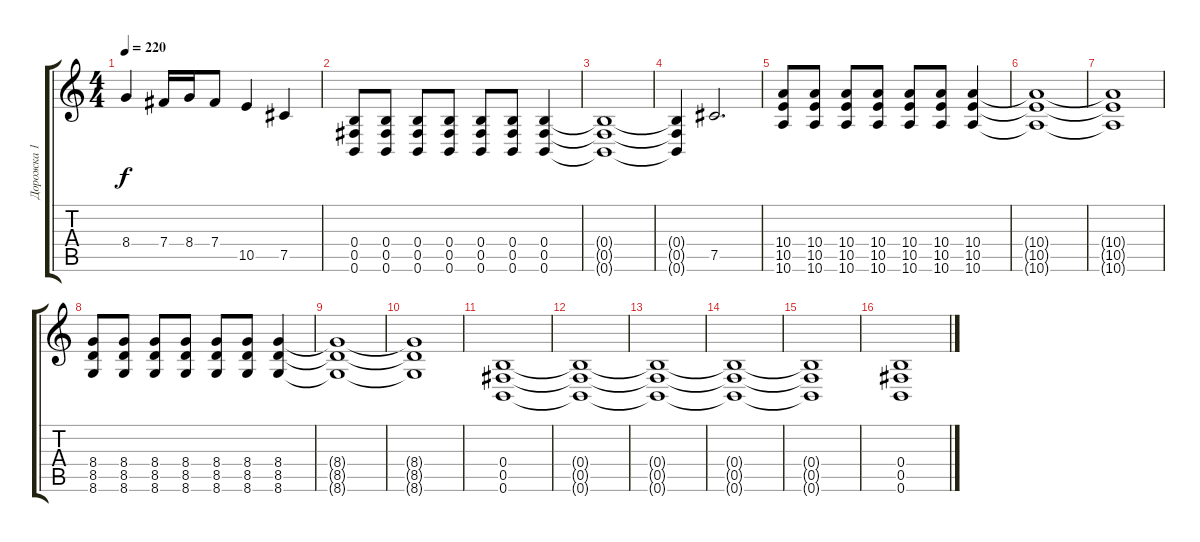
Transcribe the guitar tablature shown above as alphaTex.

\track ("Дорожка 1" "Дорожка 1") {instrument distortionguitar}
\staff {score tabs}
\tuning (Db4 Ab3 E3 B2 Gb2 B1) {hide}
\ts (4 4)
\tempo 220
\clef g2
\ks c
8.4.4{dy f} 7.4.16 8.4.16 7.4.8 10.5.4 7.5.4 |
(0.4 0.5 0.6).8 (0.4 0.5 0.6).8 (0.4 0.5 0.6).8 (0.4 0.5 0.6).8 (0.4 0.5 0.6).8 (0.4 0.5 0.6).8 (0.4 0.5 0.6).4 |
(0.4{t} 0.5{t} 0.6{t}).1 |
(0.4{t} 0.5{t} 0.6{t}).4 7.5.2{d} |
(10.4 10.5 10.6).8 (10.4 10.5 10.6).8 (10.4 10.5 10.6).8 (10.4 10.5 10.6).8 (10.4 10.5 10.6).8 (10.4 10.5 10.6).8 (10.4 10.5 10.6).4 |
(10.4{t} 10.5{t} 10.6{t}).1 |
(10.4{t} 10.5{t} 10.6{t}).1 |
(8.4 8.5 8.6).8 (8.4 8.5 8.6).8 (8.4 8.5 8.6).8 (8.4 8.5 8.6).8 (8.4 8.5 8.6).8 (8.4 8.5 8.6).8 (8.4 8.5 8.6).4 |
(8.4{t} 8.5{t} 8.6{t}).1 |
(8.4{t} 8.5{t} 8.6{t}).1 |
(0.4 0.5 0.6).1 |
(0.4{t} 0.5{t} 0.6{t}).1 |
(0.4{t} 0.5{t} 0.6{t}).1 |
(0.4{t} 0.5{t} 0.6{t}).1 |
(0.4{t} 0.5{t} 0.6{t}).1 |
(0.4 0.5 0.6).1
